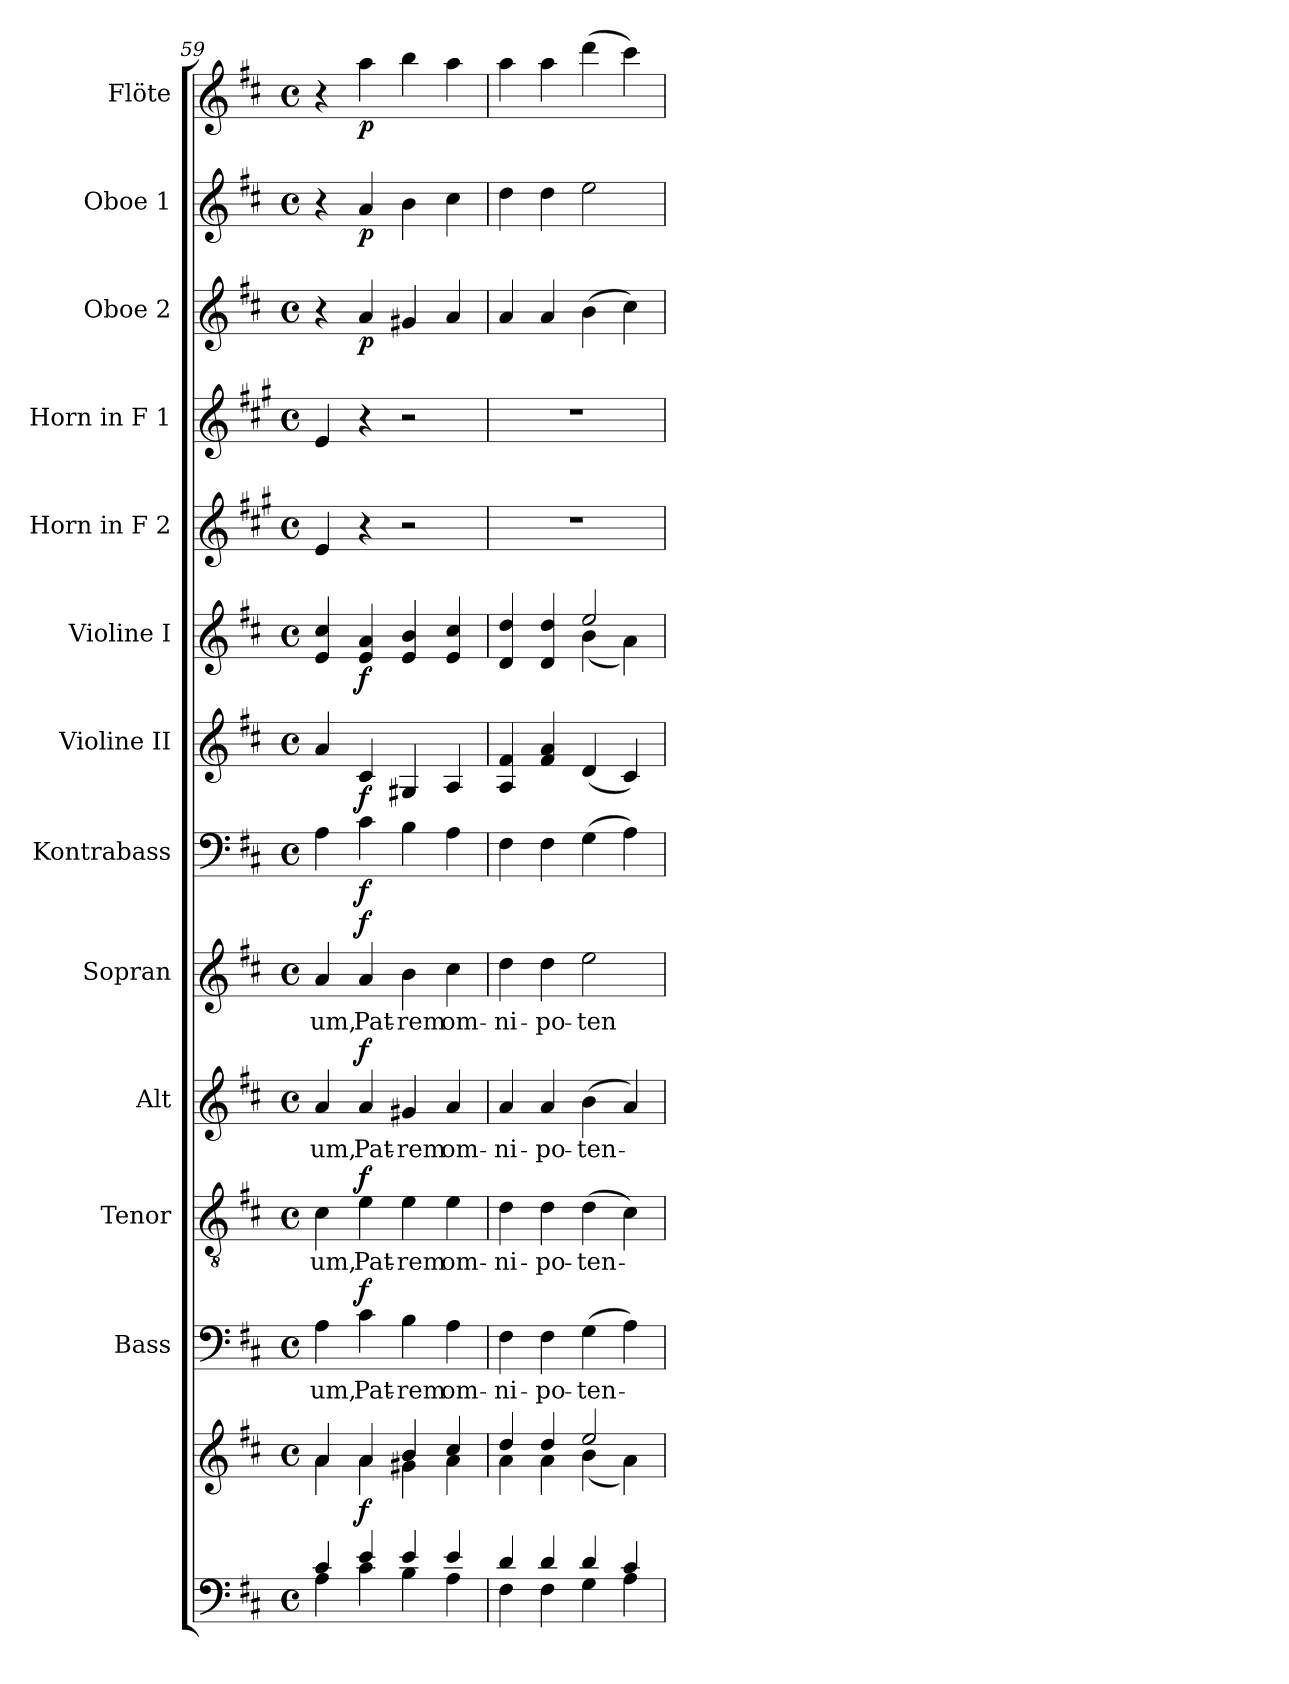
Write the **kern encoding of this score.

**kern	**kern	**dynam	**kern	**text	**dynam	**kern	**text	**dynam	**kern	**text	**dynam	**kern	**text	**dynam	**kern	**dynam	**kern	**dynam	**kern	**dynam	**kern	**kern	**kern	**dynam	**kern	**dynam	**kern	**dynam
*part13	*part13	*part13	*part12	*part12	*part12	*part11	*part11	*part11	*part10	*part10	*part10	*part9	*part9	*part9	*part8	*part8	*part7	*part7	*part6	*part6	*part5	*part4	*part3	*part3	*part2	*part2	*part1	*part1
*staff14	*staff13	*staff13/14	*staff12	*staff12	*staff12	*staff11	*staff11	*staff11	*staff10	*staff10	*staff10	*staff9	*staff9	*staff9	*staff8	*staff8	*staff7	*staff7	*staff6	*staff6	*staff5	*staff4	*staff3	*staff3	*staff2	*staff2	*staff1	*staff1
*	*	*	*I"Bass	*	*	*I"Tenor	*	*	*I"Alt	*	*	*I"Sopran	*	*	*I"Kontrabass	*	*I"Violine II	*	*I"Violine I	*	*I"Horn in F 2	*I"Horn in F 1	*I"Oboe 2	*	*I"Oboe 1	*	*I"Flöte	*
*	*	*	*I'B.	*	*	*I'T.	*	*	*I'A.	*	*	*I'S.	*	*	*I'Kb.	*	*I'Vl. II	*	*I'Vl. I	*	*	*	*I'Ob. 2	*	*I'Ob. 1	*	*I'Fl.	*
*clefF4	*clefG2	*	*clefF4	*	*	*clefGv2	*	*	*clefG2	*	*	*clefG2	*	*	*clefF4	*	*clefG2	*	*clefG2	*	*clefG2	*clefG2	*clefG2	*	*clefG2	*	*clefG2	*
*	*	*	*	*	*	*	*	*	*	*	*	*	*	*	*ITrd7c12	*	*	*	*	*	*ITrd4c7	*ITrd4c7	*	*	*	*	*	*
*k[f#c#]	*k[f#c#]	*	*k[f#c#]	*	*	*k[f#c#]	*	*	*k[f#c#]	*	*	*k[f#c#]	*	*	*k[f#c#]	*	*k[f#c#]	*	*k[f#c#]	*	*k[f#c#]	*k[f#c#]	*k[f#c#]	*	*k[f#c#]	*	*k[f#c#]	*
*D:	*D:	*	*D:	*	*	*D:	*	*	*D:	*	*	*D:	*	*	*D:	*	*D:	*	*D:	*	*D:	*D:	*D:	*	*D:	*	*D:	*
*M4/4	*M4/4	*	*M4/4	*	*	*M4/4	*	*	*M4/4	*	*	*M4/4	*	*	*M4/4	*	*M4/4	*	*M4/4	*	*M4/4	*M4/4	*M4/4	*	*M4/4	*	*M4/4	*
*met(c)	*met(c)	*	*met(c)	*	*	*met(c)	*	*	*met(c)	*	*	*met(c)	*	*	*met(c)	*	*met(c)	*	*met(c)	*	*met(c)	*met(c)	*met(c)	*	*met(c)	*	*met(c)	*
=59	=59	=59	=59	=59	=59	=59	=59	=59	=59	=59	=59	=59	=59	=59	=59	=59	=59	=59	=59	=59	=59	=59	=59	=59	=59	=59	=59	=59
*^	*^	*	*	*	*	*	*	*	*	*	*	*	*	*	*	*	*	*	*	*	*	*	*	*	*	*	*	*
!	!	!	!	!	!	!LO:LY:b	!	!	!LO:LY:b	!	!	!LO:LY:b	!	!	!LO:LY:b	!	!	!	!	!	!	!	!	!	!	!	!	!	!	!
4c#/	4A\	4a/	4a\	.	4A\	-um,	.	4c#\	-um,	.	4a/	-um,	.	4a/	-um,	.	4AA\	.	4a/	.	4e/ 4cc#/	.	4A/	4A/	4r	.	4r	.	4r	.
!	!	!	!	!LO:DY:b	!	!LO:LY:b	!LO:DY:a	!	!LO:LY:b	!LO:DY:a	!	!LO:LY:b	!LO:DY:a	!	!LO:LY:b	!LO:DY:a	!	!LO:DY:b	!	!LO:DY:b	!	!LO:DY:b	!	!	!	!LO:DY:b	!	!LO:DY:b	!	!LO:DY:b
4e/	4c#\	4a/	4a\	f	4c#\	Pat-	f	4e\	Pat-	f	4a/	Pat-	f	4a/	Pat-	f	4C#\	f	4c#/	f	4e/ 4a/	f	4r	4r	4a/	p	4a/	p	4aa\	p
!	!	!	!	!	!	!LO:LY:b	!	!	!LO:LY:b	!	!	!LO:LY:b	!	!	!LO:LY:b	!	!	!	!	!	!	!	!	!	!	!	!	!	!	!
4e/	4B\	4b/	4g#X\	.	4B\	-rem	.	4e\	-rem	.	4g#X/	-rem	.	4b\	-rem	.	4BB\	.	4G#X/	.	4e/ 4b/	.	2r	2r	4g#X/	.	4b\	.	4bb\	.
!	!	!	!	!	!	!LO:LY:b	!	!	!LO:LY:b	!	!	!LO:LY:b	!	!	!LO:LY:b	!	!	!	!	!	!	!	!	!	!	!	!	!	!	!
4e/	4A\	4cc#/	4a\	.	4A\	om-	.	4e\	om-	.	4a/	om-	.	4cc#\	om-	.	4AA\	.	4A/	.	4e/ 4cc#/	.	.	.	4a/	.	4cc#\	.	4aa\	.
=60	=60	=60	=60	=60	=60	=60	=60	=60	=60	=60	=60	=60	=60	=60	=60	=60	=60	=60	=60	=60	=60	=60	=60	=60	=60	=60	=60	=60	=60	=60
!	!	!	!	!	!	!LO:LY:b	!	!	!LO:LY:b	!	!	!LO:LY:b	!	!	!LO:LY:b	!	!	!	!	!	!	!	!	!	!	!	!	!	!	!
*	*	*	*	*	*	*	*	*	*	*	*	*	*	*	*	*	*	*	*	*	*^	*	*	*	*	*	*	*	*	*
4d/	4F#\	4dd/	4a\	.	4F#\	-ni-	.	4d\	-ni-	.	4a/	-ni-	.	4dd\	-ni-	.	4FF#\	.	4A/ 4f#/	.	4d/ 4dd/	2ryy	.	1r	1r	4a/	.	4dd\	.	4aa\	.
!	!	!	!	!	!	!LO:LY:b	!	!	!LO:LY:b	!	!	!LO:LY:b	!	!	!LO:LY:b	!	!	!	!	!	!	!	!	!	!	!	!	!	!	!	!
4d/	4F#\	4dd/	4a\	.	4F#\	-po-	.	4d\	-po-	.	4a/	-po-	.	4dd\	-po-	.	4FF#\	.	4f#/ 4a/	.	4d/ 4dd/	.	.	.	.	4a/	.	4dd\	.	4aa\	.
!	!	!	!	!	!	!LO:LY:b	!	!	!LO:LY:b	!	!	!LO:LY:b	!	!	!LO:LY:b	!	!	!	!	!	!	!	!	!	!	!	!	!	!	!	!
4d/	4G\	2ee/	(<4b\	.	(>4G\	-ten-	.	(>4d\	-ten-	.	(>4b\	-ten-	.	2ee\	-ten-	.	(>4GG\	.	(<4d/	.	2ee/	(<4b\	.	.	.	(>4b\	.	2ee\	.	(>4ddd\	.
4c#/	4A\	.	4a\)	.	4A\)	.	.	4c#\)	.	.	4a/)	.	.	.	.	.	4AA\)	.	4c#/)	.	.	4a\)	.	.	.	4cc#\)	.	.	.	4ccc#\)	.
*v	*v	*	*	*	*	*	*	*	*	*	*	*	*	*	*	*	*	*	*	*	*v	*v	*	*	*	*	*	*	*	*	*
*	*v	*v	*	*	*	*	*	*	*	*	*	*	*	*	*	*	*	*	*	*	*	*	*	*	*	*	*	*	*
=	=	=	=	=	=	=	=	=	=	=	=	=	=	=	=	=	=	=	=	=	=	=	=	=	=	=	=	=
*-	*-	*-	*-	*-	*-	*-	*-	*-	*-	*-	*-	*-	*-	*-	*-	*-	*-	*-	*-	*-	*-	*-	*-	*-	*-	*-	*-	*-
